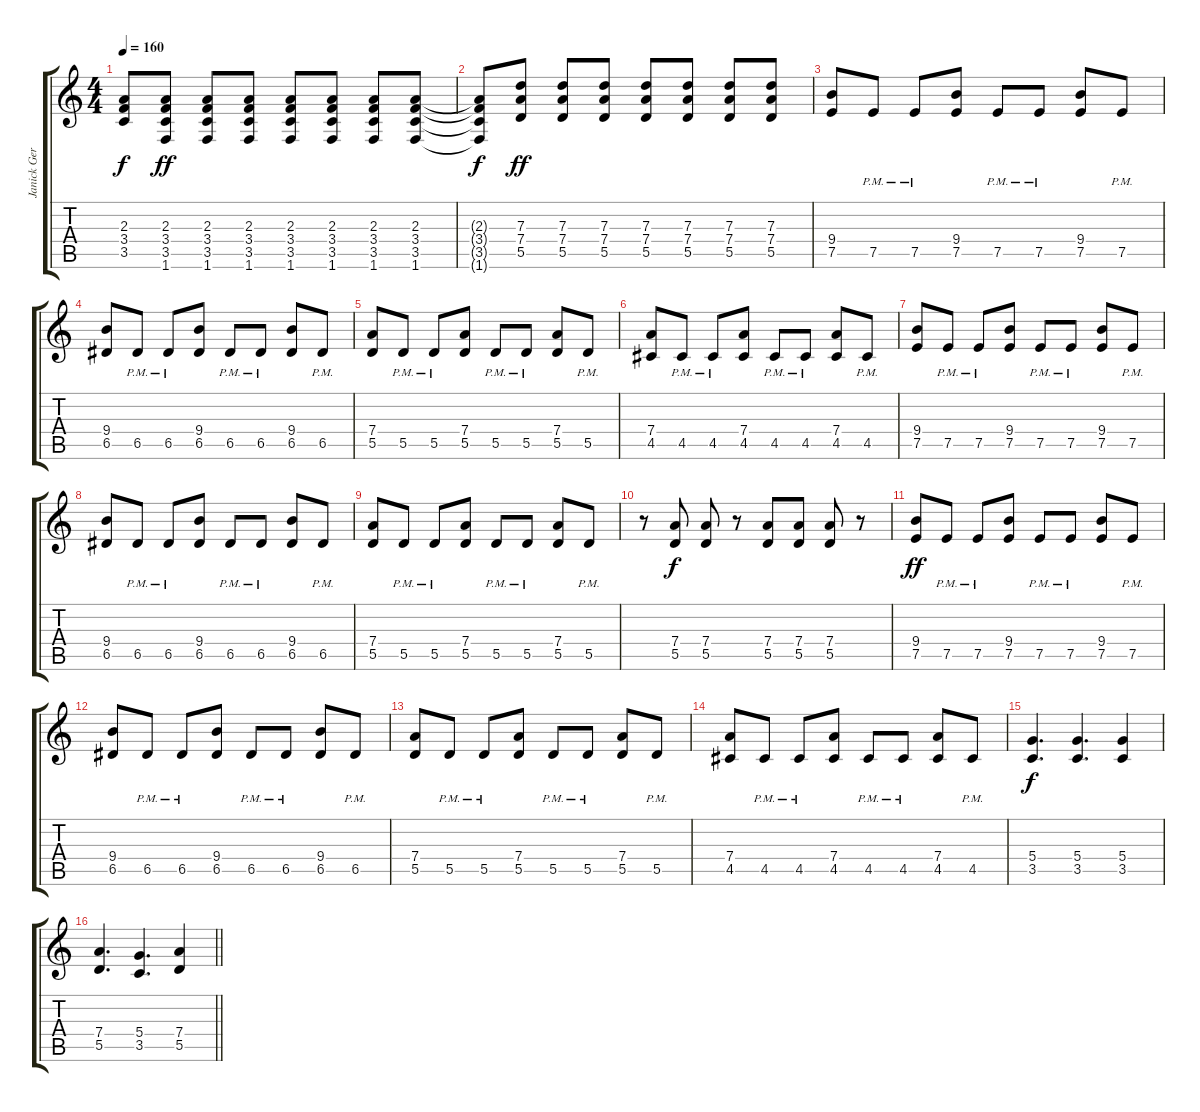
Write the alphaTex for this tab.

\track ("Janick Gers" "Janick Ger") {instrument distortionguitar}
\staff {score tabs}
\tuning (E4 B3 G3 D3 A2 E2) {hide}
\ts (4 4)
\tempo 160
\clef g2
\ks c
(2.3{t} 3.4{t} 3.5{t}).8{dy f} (2.3 3.4 3.5 1.6).8{dy ff} (2.3 3.4 3.5 1.6).8 (2.3 3.4 3.5 1.6).8 (2.3 3.4 3.5 1.6).8 (2.3 3.4 3.5 1.6).8 (2.3 3.4 3.5 1.6).8 (2.3 3.4 3.5 1.6).8 |
(2.3{t} 3.4{t} 3.5{t} 1.6{t}).8{dy f} (7.3 7.4 5.5).8{dy ff} (7.3 7.4 5.5).8 (7.3 7.4 5.5).8 (7.3 7.4 5.5).8 (7.3 7.4 5.5).8 (7.3 7.4 5.5).8 (7.3 7.4 5.5).8 |
(9.4 7.5).8 7.5{pm}.8 7.5{pm}.8 (9.4 7.5).8 7.5{pm}.8 7.5{pm}.8 (9.4 7.5).8 7.5{pm}.8 |
(9.4 6.5).8 6.5{pm}.8 6.5{pm}.8 (9.4 6.5).8 6.5{pm}.8 6.5{pm}.8 (9.4 6.5).8 6.5{pm}.8 |
(7.4 5.5).8 5.5{pm}.8 5.5{pm}.8 (7.4 5.5).8 5.5{pm}.8 5.5{pm}.8 (7.4 5.5).8 5.5{pm}.8 |
(7.4 4.5).8 4.5{pm}.8 4.5{pm}.8 (7.4 4.5).8 4.5{pm}.8 4.5{pm}.8 (7.4 4.5).8 4.5{pm}.8 |
(9.4 7.5).8 7.5{pm}.8 7.5{pm}.8 (9.4 7.5).8 7.5{pm}.8 7.5{pm}.8 (9.4 7.5).8 7.5{pm}.8 |
(9.4 6.5).8 6.5{pm}.8 6.5{pm}.8 (9.4 6.5).8 6.5{pm}.8 6.5{pm}.8 (9.4 6.5).8 6.5{pm}.8 |
(7.4 5.5).8 5.5{pm}.8 5.5{pm}.8 (7.4 5.5).8 5.5{pm}.8 5.5{pm}.8 (7.4 5.5).8 5.5{pm}.8 |
r.8 (7.4 5.5).8{dy f} (7.4 5.5).8 r.8 (7.4 5.5).8 (7.4 5.5).8 (7.4 5.5).8 r.8 |
(9.4 7.5).8{dy ff} 7.5{pm}.8 7.5{pm}.8 (9.4 7.5).8 7.5{pm}.8 7.5{pm}.8 (9.4 7.5).8 7.5{pm}.8 |
(9.4 6.5).8 6.5{pm}.8 6.5{pm}.8 (9.4 6.5).8 6.5{pm}.8 6.5{pm}.8 (9.4 6.5).8 6.5{pm}.8 |
(7.4 5.5).8 5.5{pm}.8 5.5{pm}.8 (7.4 5.5).8 5.5{pm}.8 5.5{pm}.8 (7.4 5.5).8 5.5{pm}.8 |
(7.4 4.5).8 4.5{pm}.8 4.5{pm}.8 (7.4 4.5).8 4.5{pm}.8 4.5{pm}.8 (7.4 4.5).8 4.5{pm}.8 |
(5.4 3.5).4{d dy f} (5.4 3.5).4{d} (5.4 3.5).4 |
\barLineRight lightlight
(7.4 5.5).4{d} (5.4 3.5).4{d} (7.4 5.5).4
